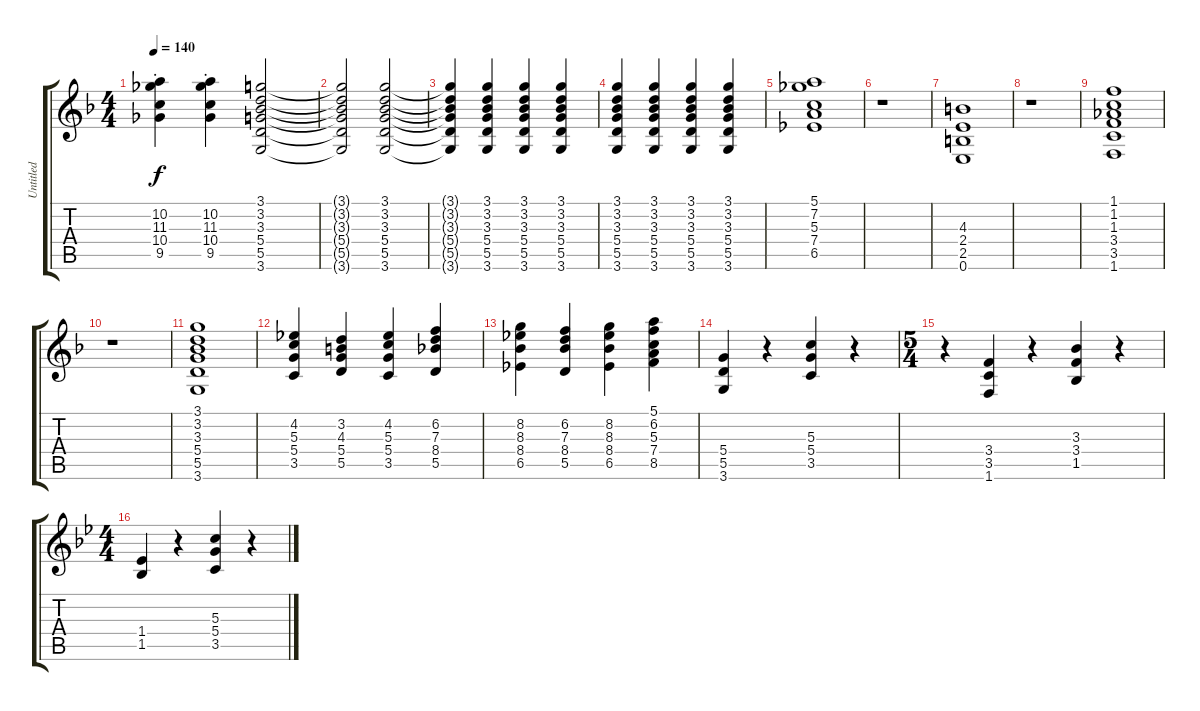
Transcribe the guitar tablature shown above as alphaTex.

\track ("Untitled" "Untitled") {instrument electricguitarjazz}
\staff {score tabs}
\tuning (E4 B3 G3 D3 A2 E2) {hide}
\ts (4 4)
\tempo 140
\clef g2
\ks f
(10.2{st} 11.3{st} 10.4{st} 9.5{st}).4{dy f} (10.2{st} 11.3{st} 10.4{st} 9.5{st}).4 (3.1 3.2 3.3 5.4 5.5 3.6).2 |
(3.1{t} 3.2{t} 3.3{t} 5.4{t} 5.5{t} 3.6{t}).2 (3.1 3.2 3.3 5.4 5.5 3.6).2 |
(3.1{t} 3.2{t} 3.3{t} 5.4{t} 5.5{t} 3.6{t}).4 (3.1 3.2 3.3 5.4 5.5 3.6).4 (3.1 3.2 3.3 5.4 5.5 3.6).4 (3.1 3.2 3.3 5.4 5.5 3.6).4 |
(3.1 3.2 3.3 5.4 5.5 3.6).4 (3.1 3.2 3.3 5.4 5.5 3.6).4 (3.1 3.2 3.3 5.4 5.5 3.6).4 (3.1 3.2 3.3 5.4 5.5 3.6).4 |
(5.1 7.2 5.3 7.4 6.5).1 |
r.1 |
(4.3 2.4 2.5 0.6).1 |
r.1 |
(1.1 1.2 1.3 3.4 3.5 1.6).1 |
r.1 |
(3.1 3.2 3.3 5.4 5.5 3.6).1 |
(4.2 5.3 5.4 3.5).4 (3.2 4.3 5.4 5.5).4 (4.2 5.3 5.4 3.5).4 (6.2 7.3 8.4 5.5).4 |
(8.2 8.3 8.4 6.5).4 (6.2 7.3 8.4 5.5).4 (8.2 8.3 8.4 6.5).4 (5.1 6.2 5.3 7.4 8.5).4 |
(5.4 5.5 3.6).4 r.4 (5.3 5.4 3.5).4 r.4 |
\ts (5 4)
r.4 (3.4 3.5 1.6).4 r.4 (3.3 3.4 1.5).4 r.4 |
\ts (4 4)
\ks bb
(1.4 1.5).4 r.4 (5.3 5.4 3.5).4 r.4
